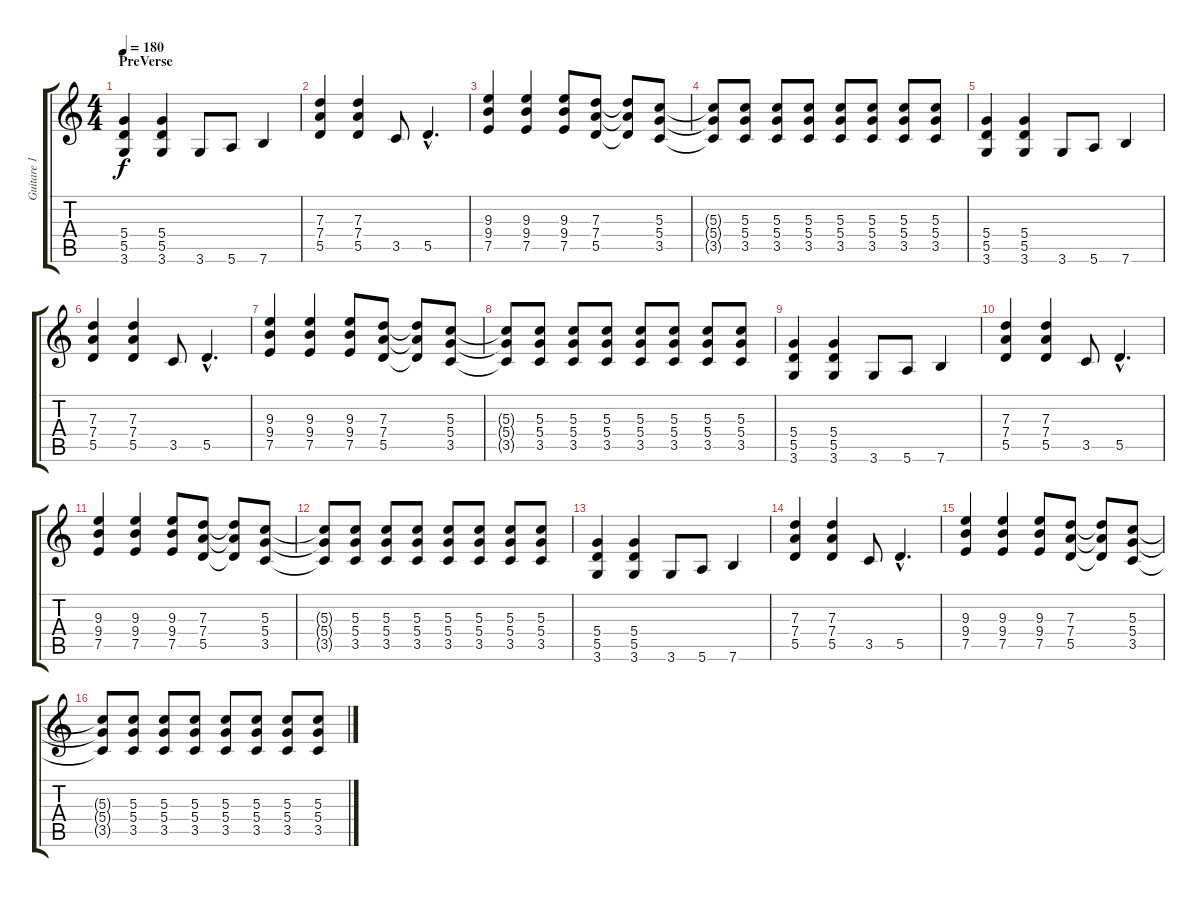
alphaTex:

\track ("Guitare 1" "Guitare 1") {instrument overdrivenguitar}
\staff {score tabs}
\tuning (E4 B3 G3 D3 A2 E2) {hide}
\ts (4 4)
\section ("" "PreVerse")
\tempo 180
\clef g2
\ks c
(5.4 5.5 3.6).4{dy f volume 12 instrument overdrivenguitar} (5.4 5.5 3.6).4 3.6.8 5.6.8 7.6.4 |
(7.3 7.4 5.5).4 (7.3 7.4 5.5).4 3.5.8 5.5{hac}.4{d} |
(9.3 9.4 7.5).4 (9.3 9.4 7.5).4 (9.3 9.4 7.5).8 (7.3 7.4 5.5).8 (7.3{t} 7.4{t} 5.5{t}).8 (5.3 5.4 3.5).8 |
(5.3{t} 5.4{t} 3.5{t}).8 (5.3 5.4 3.5).8 (5.3 5.4 3.5).8 (5.3 5.4 3.5).8 (5.3 5.4 3.5).8 (5.3 5.4 3.5).8 (5.3 5.4 3.5).8 (5.3 5.4 3.5).8 |
(5.4 5.5 3.6).4 (5.4 5.5 3.6).4 3.6.8 5.6.8 7.6.4 |
(7.3 7.4 5.5).4 (7.3 7.4 5.5).4 3.5.8 5.5{hac}.4{d} |
(9.3 9.4 7.5).4 (9.3 9.4 7.5).4 (9.3 9.4 7.5).8 (7.3 7.4 5.5).8 (7.3{t} 7.4{t} 5.5{t}).8 (5.3 5.4 3.5).8 |
(5.3{t} 5.4{t} 3.5{t}).8 (5.3 5.4 3.5).8 (5.3 5.4 3.5).8 (5.3 5.4 3.5).8 (5.3 5.4 3.5).8 (5.3 5.4 3.5).8 (5.3 5.4 3.5).8 (5.3 5.4 3.5).8 |
(5.4 5.5 3.6).4 (5.4 5.5 3.6).4 3.6.8 5.6.8 7.6.4 |
(7.3 7.4 5.5).4 (7.3 7.4 5.5).4 3.5.8 5.5{hac}.4{d} |
(9.3 9.4 7.5).4 (9.3 9.4 7.5).4 (9.3 9.4 7.5).8 (7.3 7.4 5.5).8 (7.3{t} 7.4{t} 5.5{t}).8 (5.3 5.4 3.5).8 |
(5.3{t} 5.4{t} 3.5{t}).8 (5.3 5.4 3.5).8 (5.3 5.4 3.5).8 (5.3 5.4 3.5).8 (5.3 5.4 3.5).8 (5.3 5.4 3.5).8 (5.3 5.4 3.5).8 (5.3 5.4 3.5).8 |
(5.4 5.5 3.6).4 (5.4 5.5 3.6).4 3.6.8 5.6.8 7.6.4 |
(7.3 7.4 5.5).4 (7.3 7.4 5.5).4 3.5.8 5.5{hac}.4{d} |
(9.3 9.4 7.5).4 (9.3 9.4 7.5).4 (9.3 9.4 7.5).8 (7.3 7.4 5.5).8 (7.3{t} 7.4{t} 5.5{t}).8 (5.3 5.4 3.5).8 |
(5.3{t} 5.4{t} 3.5{t}).8 (5.3 5.4 3.5).8 (5.3 5.4 3.5).8 (5.3 5.4 3.5).8 (5.3 5.4 3.5).8 (5.3 5.4 3.5).8 (5.3 5.4 3.5).8 (5.3 5.4 3.5).8
